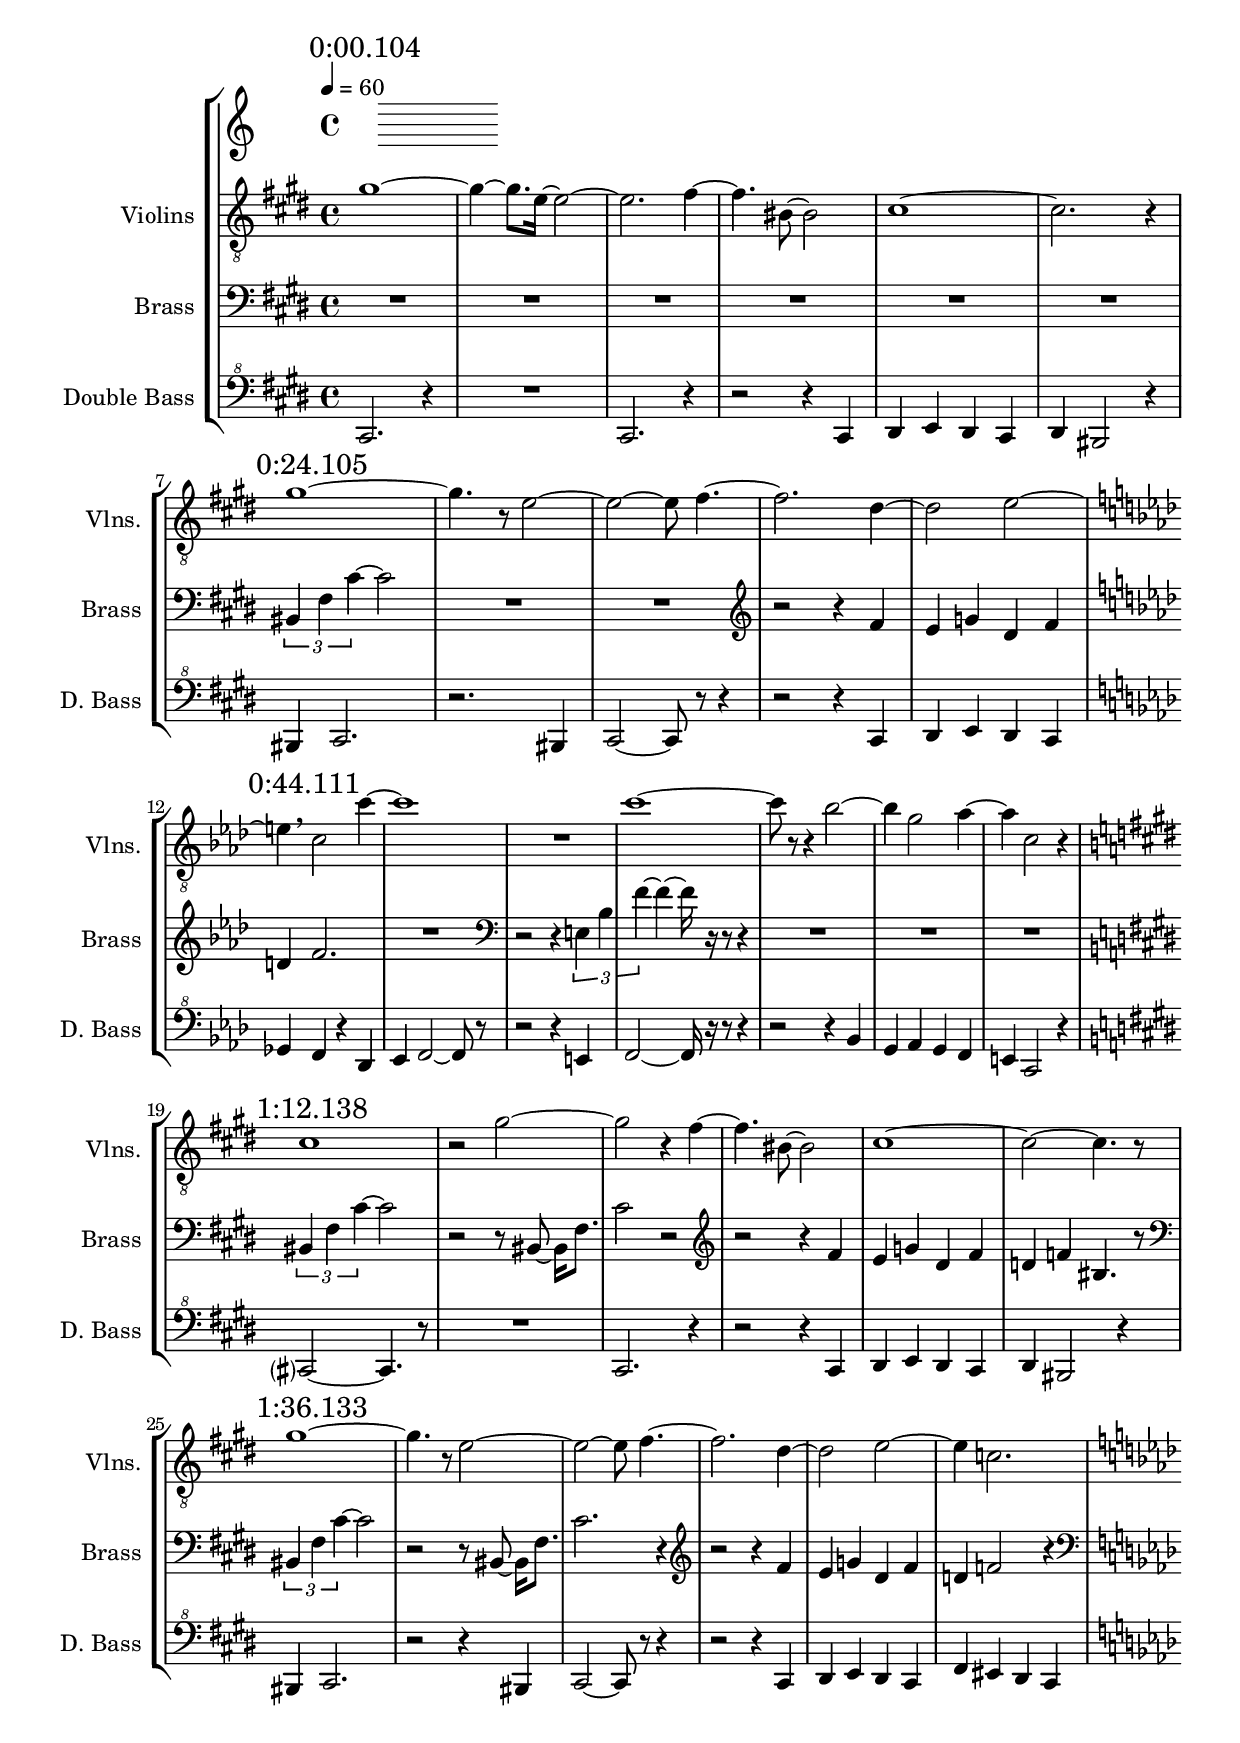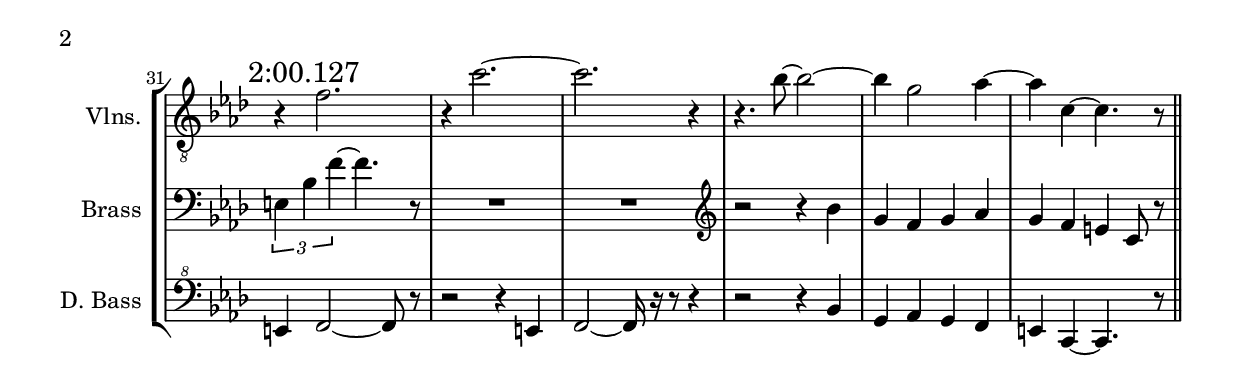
\version "2.12.3"
\include "english.ly"
\pointAndClickOff % don't make notes clickable in the PDF

violins = \relative c'' {
  \transposition c'''
  % Part I
  % 1
  \key cs \minor
  \mark "0:00.104"
  gs1 ~ | gs4 ~ gs8. e16 ~ e2 ~ | e2. fs4 ~ | fs4. bs,8 ~ bs2 | cs1 ~  | cs2. r4 | \break
  % 7
  \mark "0:24.105"
  gs'1 ~ | gs4. r8 e2 ~ | e2 ~ e8 fs4. ~ | fs2. ds4 ~   | ds2 e2 ~ | \break
  % 12
  \mark "0:44.111"
  \key f \minor
  e4 \breathe c2 c'4 ~ | c1 | R1 |
  % 15
  c1 ~ | c8 r8 r4 bf2 ~ | bf4 g2 af4 ~ | af4 c,2 r4 | \break
  % 19
  \key cs \minor
  \mark "1:12.138"
  cs1 | r2 gs'2 ~ | gs2 r4 fs4 ~ | fs4. bs,8 ~ bs2 | cs1 ~ | cs2 ~ cs4. r8 \break
  % 25
  \mark "1:36.133"
  gs'1 ~ | gs4. r8 e2 ~ | e2 ~ e8 fs4. ~ | fs2. ds4 ~ | ds2 e2 ~ | e4 c2. |
  % 31
  \mark "2:00.127"
  \key f \minor
  r4 f2. | r4 c'2. ~ | c2. r4 | r4. bf8 ~ bf2 ~ | bf4 g2 af4 ~ | af4 c,4 ~ c4. r8 | \bar "||"

  % Part II
  % 37
}

brass = \relative c {
  % Part I
  % 1
  \key cs \minor
  \clef bass
  R1*6 |
  % 7
  \times 2/3 { bs4 fs'4 cs'4 ~ } cs2 ~ | R1 | R1 |
  % 10
  \clef treble
  r2 r4 fs4 | e4 g4 ds4 fs4 |
  % 12
  \key f \minor
  d4 f2. | R1 |
  % 15
  \clef bass
  r2 r4 \times 2/3 { e,4 bf'4 f'4 ~ } f4 ~ f16 r16 r8 r4 | R1 | R1 | R1 |
  % 19
  \key cs \minor
  \times 2/3 { bs,,4 fs'4 cs'4 ~ } cs2 | r2 r8 bs,8 ~ bs16 fs'8. | cs'2 r2 |
  % 22
  \clef treble
  r2 r4 fs4 | e4 g4 ds4 fs4 | d4 f4 bs,4. r8 |
  % 25
  \clef bass
  \times 2/3 { bs,4 fs'4 cs'4 ~ } cs2 | r2 r8 bs,8 ~ bs16 fs'8. | cs'2. r4 |
  \clef treble
  r2 r4 fs4 | e4 g4 ds4 fs4 | d4 f2 r4 |
  % 31
  \key f \minor
  \clef bass
  \times 2/3 { e,4 bf'4 f'4 ~ } f4. r8 | R1 | R1 |
  % 34
  \clef treble
  r2 r4 bf4 | g4 f4 g4 af4 | g4 f4 e4 c8 r8 |
}

bass = \relative c' {
  \transposition c,
  % Part I
  % 1
  \key cs \minor
  cs,2. r4 | R1 | cs2. r4 | r2 r4  cs4 | ds4 e4 ds4 cs4 | ds4 bs2 r4 |
  % 7
  bs4 cs2. ~ | r2. bs4 | cs2 ~ cs8 r8 r4 | r2 r4 cs4 | ds4 e4 ds4 cs4 |
  % 12
  \key f \minor
  gf'4 f4 r4 df4 | ef4 f2 ~ f8 r8 | r2 r4 e4 |
  % 15
  f2 ~ f16 r16 r8 r4 | r2 r4 bf4 | g4 af4 g4 f4 | e4 c2 r4 |
  % 19
  \key cs \minor
  cs?2 ~ cs4. r8 | R1 | cs2. r4 | r2 r4 cs4 | ds4 e4 ds4 cs4 | ds4 bs2 r4 |
  % 25
  bs4 cs2. ~ | r2 r4 bs4 | cs2 ~ cs8 r8 r4 | r2 r4 cs4 | ds4 e4 ds4 cs4 | fs4 es4 ds4 cs4 |
  % 31
  \key f \minor
  e4 f2 ~ f8 r8 | r2 r4 e4 | f2 ~ f16 r16 r8 r4 | r2 r4 bf4 | g4 af4 g4 f4 | e4 c4 ~ c4. r8 |

  % Part II
  % 37
}

music = \new StaffGroup <<
  \tempo 4 = 60

  \new Staff {
    #(set-accidental-style 'neo-modern-cautionary)
    \override Staff.InstrumentName #'self-alignment-X = #RIGHT
    \override Staff.InstrumentName #'padding = #1.0
    \set Staff.instrumentName = "Violins"
    \set Staff.shortInstrumentName = "Vlns."
    \set Staff.midiInstrument = "string ensemble 1"
    \clef "treble_8"
    \time 4/4
    \violins
  }

  \new Staff {
    #(set-accidental-style 'neo-modern-cautionary)
    \override Staff.InstrumentName #'self-alignment-X = #RIGHT
    \override Staff.InstrumentName #'padding = #1.0
    \set Staff.instrumentName = "Brass"
    \set Staff.shortInstrumentName = "Brass"
    \set Staff.midiInstrument = "brass section"
    \time 4/4
    \brass
  }

  \new Staff {
    #(set-accidental-style 'neo-modern-cautionary)
    \override Staff.InstrumentName #'self-alignment-X = #RIGHT
    \override Staff.InstrumentName #'padding = #1.0
    \set Staff.instrumentName = "Double Bass"
    \set Staff.shortInstrumentName = "D. Bass"
    \set Staff.midiInstrument = "contrabass"
    \clef "bass^8"
    \time 4/4
    \bass
  }
>>

\score {
  \music
  \midi { }
  \layout {
    indent = 2.7\cm
    short-indent = 1.8\cm
  }
}